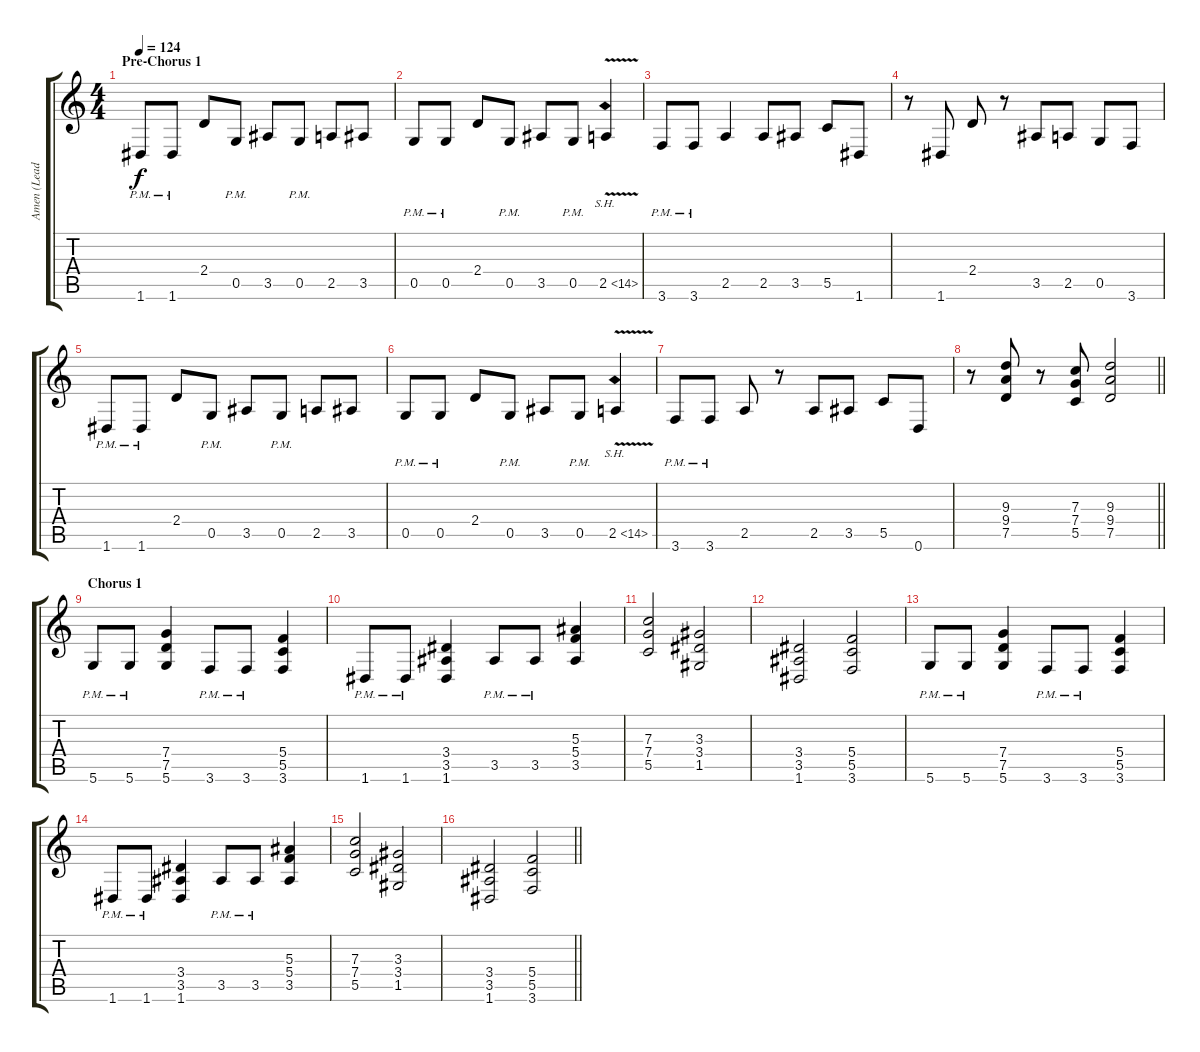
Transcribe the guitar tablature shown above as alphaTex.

\track ("Amen (Lead)" "Amen (Lead") {instrument distortionguitar}
\staff {score tabs}
\tuning (D4 A3 F3 C3 G2 D2) {hide}
\ts (4 4)
\section ("" "Pre-Chorus 1")
\tempo 124
\clef g2
\ks c
1.6{pm}.8{dy f} 1.6{pm}.8 2.4.8 0.5{pm}.8 3.5.8 0.5{pm}.8 2.5.8 3.5.8 |
0.5{pm}.8 0.5{pm}.8 2.4.8 0.5{pm}.8 3.5.8 0.5{pm}.8 2.5{sh 12 v}.4 |
3.6{pm}.8 3.6{pm}.8 2.5.4 2.5.8 3.5.8 5.5.8 1.6.8 |
r.8 1.6.8 2.4.8 r.8 3.5.8 2.5.8 0.5.8 3.6.8 |
1.6{pm}.8 1.6{pm}.8 2.4.8 0.5{pm}.8 3.5.8 0.5{pm}.8 2.5.8 3.5.8 |
0.5{pm}.8 0.5{pm}.8 2.4.8 0.5{pm}.8 3.5.8 0.5{pm}.8 2.5{sh 12 v}.4 |
3.6{pm}.8 3.6{pm}.8 2.5.8 r.8 2.5.8 3.5.8 5.5.8 0.6.8 |
\barLineRight lightlight
r.8 (9.3 9.4 7.5).8 r.8 (7.3 7.4 5.5).8 (9.3 9.4 7.5).2 |
\section ("" "Chorus 1")
5.6{pm}.8 5.6{pm}.8 (7.4 7.5 5.6).4 3.6{pm}.8 3.6{pm}.8 (5.4 5.5 3.6).4 |
1.6{pm}.8 1.6{pm}.8 (3.4 3.5 1.6).4 3.5{pm}.8 3.5{pm}.8 (5.3 5.4 3.5).4 |
(7.3 7.4 5.5).2 (3.3 3.4 1.5).2 |
(3.4 3.5 1.6).2 (5.4 5.5 3.6).2 |
5.6{pm}.8 5.6{pm}.8 (7.4 7.5 5.6).4 3.6{pm}.8 3.6{pm}.8 (5.4 5.5 3.6).4 |
1.6{pm}.8 1.6{pm}.8 (3.4 3.5 1.6).4 3.5{pm}.8 3.5{pm}.8 (5.3 5.4 3.5).4 |
(7.3 7.4 5.5).2 (3.3 3.4 1.5).2 |
\barLineRight lightlight
(3.4 3.5 1.6).2 (5.4 5.5 3.6).2
